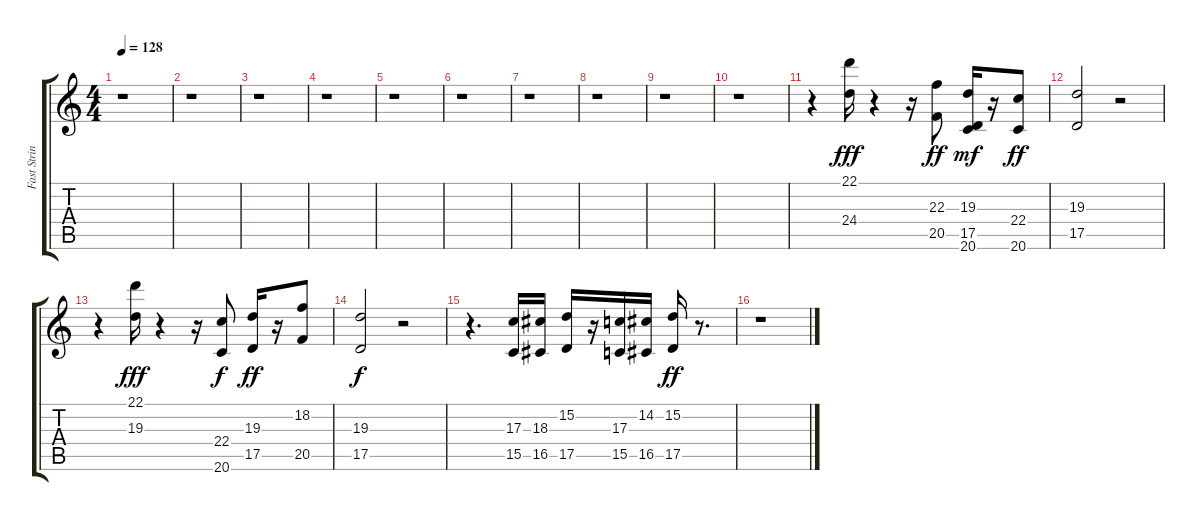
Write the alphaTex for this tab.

\track ("Fast Strings   " "Fast Strin") {instrument stringensemble1}
\staff {score tabs}
\tuning (E4 B3 G3 D3 A2 E2) {hide}
\ts (4 4)
\tempo 128
\clef g2
\ks c
r.1{dy fff} |
r.1 |
r.1 |
r.1 |
r.1 |
r.1 |
r.1 |
r.1 |
r.1 |
r.1 |
r.4 (22.1 24.4).16 r.4 r.16 (22.3 20.5).8{dy ff} (19.3 17.5 20.6).16{dy mf} r.16 (22.4 20.6).8{dy ff} |
(19.3 17.5).2 r.2 |
r.4 (22.1 19.3).16{dy fff} r.4 r.16 (22.4 20.6).8{dy f} (19.3 17.5).16{dy ff} r.16 (18.2 20.5).8 |
(19.3 17.5).2{dy f} r.2 |
r.4{d} (17.3 15.5).16 (18.3 16.5).16 (15.2 17.5).16 r.16 (17.3 15.5).16 (14.2 16.5).16 (15.2 17.5).16{dy ff} r.8{d} |
r.1
